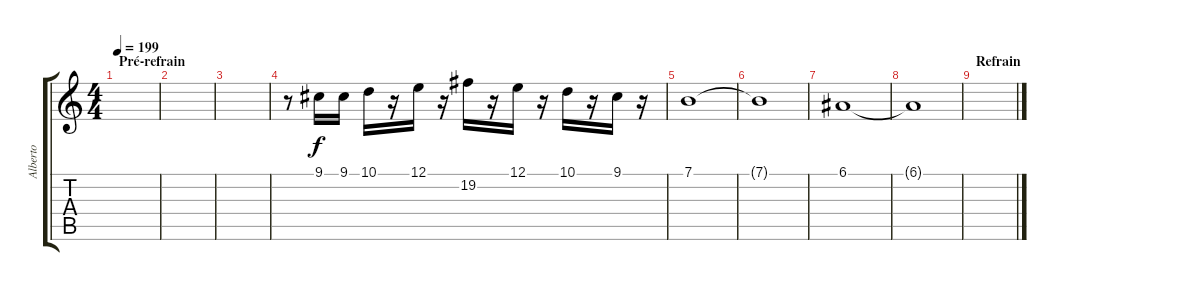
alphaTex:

\track ("Alberto" "Alberto") {instrument trumpet}
\staff {score tabs}
\tuning (E4 B3 G3 D3 A2 E2) {hide}
\ts (4 4)
\section ("" "Pré-refrain")
\tempo 199
\clef g2
\ks c
|
|
|
r.8 9.1.16{dy f} 9.1.16 10.1.16 r.16 12.1.16 r.16 19.2.16 r.16 12.1.16 r.16 10.1.16 r.16 9.1.16 r.16 |
7.1.1 |
7.1{t}.1 |
6.1.1 |
6.1{t}.1 |
\section ("" "Refrain")
